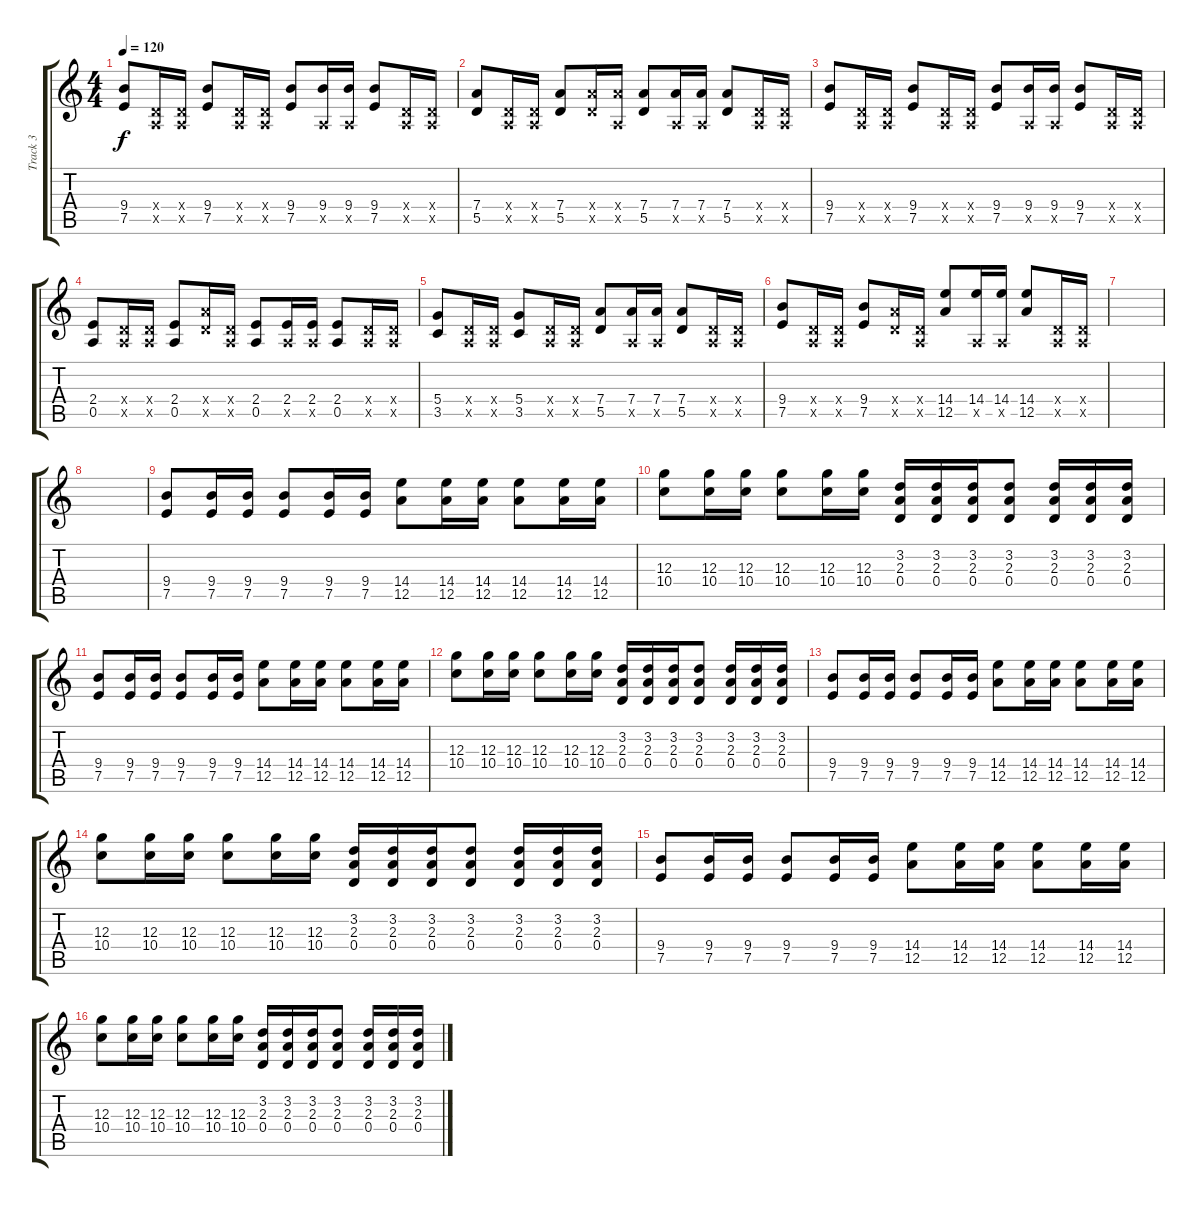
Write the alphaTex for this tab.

\track ("Track 3" "Track 3") {instrument distortionguitar}
\staff {score tabs}
\tuning (E4 B3 G3 D3 A2 E2) {hide}
\ts (4 4)
\tempo 120
\clef g2
\ks c
(9.4 7.5).8{dy f} (0.4{x} 0.5{x}).16 (0.4{x} 0.5{x}).16 (9.4 7.5).8 (0.4{x} 0.5{x}).16 (0.4{x} 0.5{x}).16 (9.4 7.5).8 (9.4 0.5{x}).16 (9.4 0.5{x}).16 (9.4 7.5).8 (0.4{x} 0.5{x}).16 (0.4{x} 0.5{x}).16 |
(7.4 5.5).8 (0.4{x} 0.5{x}).16 (0.4{x} 0.5{x}).16 (7.4 5.5).8 (0.4{x} 12.5{x}).16 (7.4{x} 0.5{x}).16 (7.4 5.5).8 (7.4 0.5{x}).16 (7.4 0.5{x}).16 (7.4 5.5).8 (0.4{x} 0.5{x}).16 (0.4{x} 0.5{x}).16 |
(9.4 7.5).8 (0.4{x} 0.5{x}).16 (0.4{x} 0.5{x}).16 (9.4 7.5).8 (0.4{x} 0.5{x}).16 (0.4{x} 0.5{x}).16 (9.4 7.5).8 (9.4 0.5{x}).16 (9.4 0.5{x}).16 (9.4 7.5).8 (0.4{x} 0.5{x}).16 (0.4{x} 0.5{x}).16 |
(2.4 0.5).8 (0.4{x} 0.5{x}).16 (0.4{x} 0.5{x}).16 (2.4 0.5).8 (0.4{x} 12.5{x}).16 (0.4{x} 0.5{x}).16 (2.4 0.5).8 (2.4 0.5{x}).16 (2.4 0.5{x}).16 (2.4 0.5).8 (0.4{x} 0.5{x}).16 (0.4{x} 0.5{x}).16 |
(5.4 3.5).8 (0.4{x} 0.5{x}).16 (0.4{x} 0.5{x}).16 (5.4 3.5).8 (0.4{x} 0.5{x}).16 (0.4{x} 0.5{x}).16 (7.4 5.5).8 (7.4 0.5{x}).16 (7.4 0.5{x}).16 (7.4 5.5).8 (0.4{x} 0.5{x}).16 (0.4{x} 0.5{x}).16 |
(9.4 7.5).8 (0.4{x} 0.5{x}).16 (0.4{x} 0.5{x}).16 (9.4 7.5).8 (0.4{x} 12.5{x}).16 (0.4{x} 0.5{x}).16 (14.4 12.5).8 (14.4 0.5{x}).16 (14.4 0.5{x}).16 (14.4 12.5).8 (0.4{x} 0.5{x}).16 (0.4{x} 0.5{x}).16 |
|
|
(9.4 7.5).8 (9.4 7.5).16 (9.4 7.5).16 (9.4 7.5).8 (9.4 7.5).16 (9.4 7.5).16 (14.4 12.5).8 (14.4 12.5).16 (14.4 12.5).16 (14.4 12.5).8 (14.4 12.5).16 (14.4 12.5).16 |
(12.3 10.4).8 (12.3 10.4).16 (12.3 10.4).16 (12.3 10.4).8 (12.3 10.4).16 (12.3 10.4).16 (3.2 2.3 0.4).16 (3.2 2.3 0.4).16 (3.2 2.3 0.4).16 (3.2 2.3 0.4).8 (3.2 2.3 0.4).16 (3.2 2.3 0.4).16 (3.2 2.3 0.4).16 |
(9.4 7.5).8 (9.4 7.5).16 (9.4 7.5).16 (9.4 7.5).8 (9.4 7.5).16 (9.4 7.5).16 (14.4 12.5).8 (14.4 12.5).16 (14.4 12.5).16 (14.4 12.5).8 (14.4 12.5).16 (14.4 12.5).16 |
(12.3 10.4).8 (12.3 10.4).16 (12.3 10.4).16 (12.3 10.4).8 (12.3 10.4).16 (12.3 10.4).16 (3.2 2.3 0.4).16 (3.2 2.3 0.4).16 (3.2 2.3 0.4).16 (3.2 2.3 0.4).8 (3.2 2.3 0.4).16 (3.2 2.3 0.4).16 (3.2 2.3 0.4).16 |
(9.4 7.5).8 (9.4 7.5).16 (9.4 7.5).16 (9.4 7.5).8 (9.4 7.5).16 (9.4 7.5).16 (14.4 12.5).8 (14.4 12.5).16 (14.4 12.5).16 (14.4 12.5).8 (14.4 12.5).16 (14.4 12.5).16 |
(12.3 10.4).8 (12.3 10.4).16 (12.3 10.4).16 (12.3 10.4).8 (12.3 10.4).16 (12.3 10.4).16 (3.2 2.3 0.4).16 (3.2 2.3 0.4).16 (3.2 2.3 0.4).16 (3.2 2.3 0.4).8 (3.2 2.3 0.4).16 (3.2 2.3 0.4).16 (3.2 2.3 0.4).16 |
(9.4 7.5).8 (9.4 7.5).16 (9.4 7.5).16 (9.4 7.5).8 (9.4 7.5).16 (9.4 7.5).16 (14.4 12.5).8 (14.4 12.5).16 (14.4 12.5).16 (14.4 12.5).8 (14.4 12.5).16 (14.4 12.5).16 |
(12.3 10.4).8 (12.3 10.4).16 (12.3 10.4).16 (12.3 10.4).8 (12.3 10.4).16 (12.3 10.4).16 (3.2 2.3 0.4).16 (3.2 2.3 0.4).16 (3.2 2.3 0.4).16 (3.2 2.3 0.4).8 (3.2 2.3 0.4).16 (3.2 2.3 0.4).16 (3.2 2.3 0.4).16
